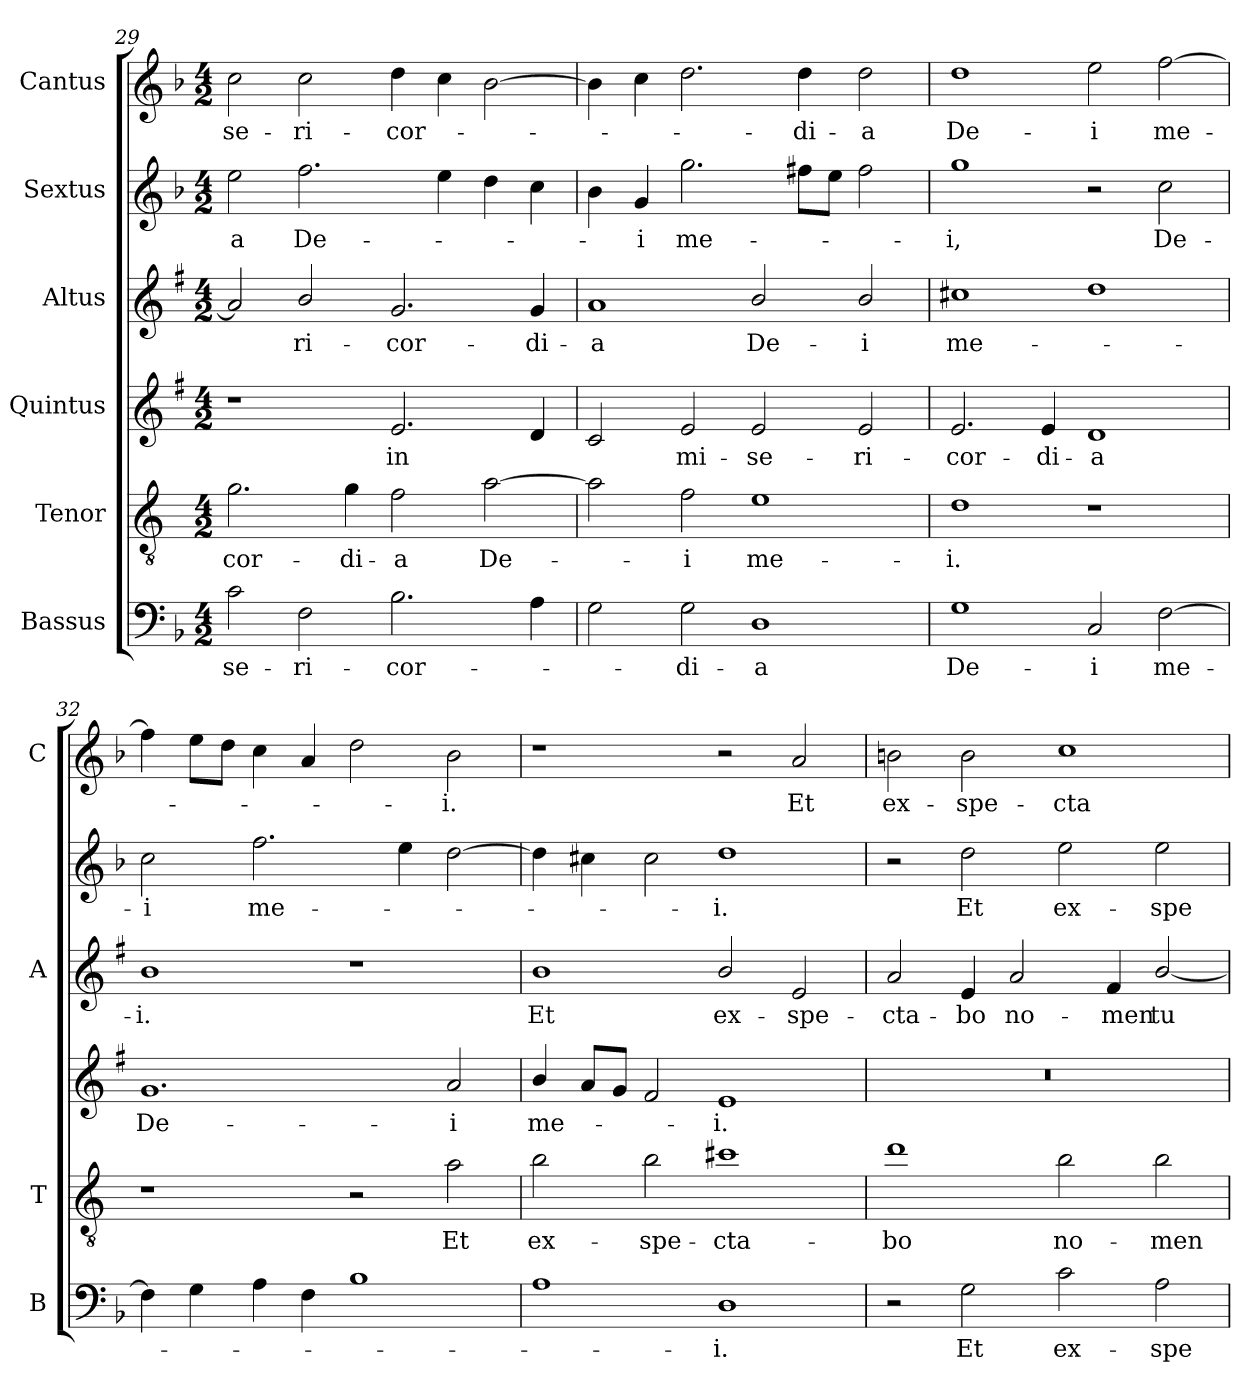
**kern	**text	**kern	**text	**kern	**text	**kern	**text	**kern	**text	**kern	**text
*part6	*part6	*part5	*part5	*part4	*part4	*part3	*part3	*part2	*part2	*part1	*part1
*staff6	*staff6	*staff5	*staff5	*staff4	*staff4	*staff3	*staff3	*staff2	*staff2	*staff1	*staff1
*I"Bassus	*	*I"Tenor	*	*I"Quintus	*	*I"Altus	*	*I"Sextus	*	*I"Cantus	*
*I'B	*	*I'T	*	*	*	*I'A	*	*	*	*I'C	*
!!LO:PB:g=z
*clefF4	*	*clefGv2	*	*clefG2	*	*clefG2	*	*clefG2	*	*clefG2	*
*	*	*ITrd4c7	*	*ITrd1c2	*	*ITrd1c2	*	*	*	*	*
*k[b-]	*	*k[b-]	*	*k[b-]	*	*k[b-]	*	*k[b-]	*	*k[b-]	*
*F:	*	*F:	*	*F:	*	*F:	*	*F:	*	*F:	*
*M4/2	*	*M4/2	*	*M4/2	*	*M4/2	*	*M4/2	*	*M4/2	*
=29	=29	=29	=29	=29	=29	=29	=29	=29	=29	=29	=29
!	!LO:LY:b	!	!LO:LY:b	!	!	!	!	!	!LO:LY:b	!	!LO:LY:b
2c\	-se-	2.c\	-cor-	1r	.	2g/]	.	2ee\	-a	2cc\	-se-
!	!LO:LY:b	!	!	!	!	!	!LO:LY:b	!	!LO:LY:b	!	!LO:LY:b
2F\	-ri-	.	.	.	.	2a/	-ri-	2.ff\	De-	2cc\	-ri-
!	!	!	!LO:LY:b	!	!	!	!	!	!	!	!
.	.	4c\	-di-	.	.	.	.	.	.	.	.
!	!LO:LY:b	!	!LO:LY:b	!	!LO:LY:b	!	!LO:LY:b	!	!	!	!LO:LY:b
2.B-\	-cor-	2B-\	-a	2.d/	in	2.f/	-cor-	.	.	4dd\	-cor-
.	.	.	.	.	.	.	.	4ee\	.	4cc\	.
!	!	!	!LO:LY:b	!	!	!	!	!	!	!	!
.	.	[2d\	De-	.	.	.	.	4dd\	.	[2b-\	.
!	!	!	!	!	!	!	!LO:LY:b	!	!	!	!
4A\	.	.	.	4c/	.	4f/	-di-	4cc\	.	.	.
=30	=30	=30	=30	=30	=30	=30	=30	=30	=30	=30	=30
!	!	!	!	!	!	!	!LO:LY:b	!	!	!	!
2G\	.	2d\]	.	2B-/	.	1g	-a	4b-\	.	4b-\]	.
!	!	!	!	!	!	!	!	!	!LO:LY:b	!	!
.	.	.	.	.	.	.	.	4g/	-i	4cc\	.
!	!LO:LY:b	!	!LO:LY:b	!	!LO:LY:b	!	!	!	!LO:LY:b	!	!
2G\	-di-	2B-\	-i	2d/	mi-	.	.	2.gg\	me-	2.dd\	.
!	!LO:LY:b	!	!LO:LY:b	!	!LO:LY:b	!	!LO:LY:b	!	!	!	!
1D	-a	1A	me-	2d/	-se-	2a/	De-	.	.	.	.
!	!	!	!	!	!	!	!	!	!	!	!LO:LY:b
.	.	.	.	.	.	.	.	8ff#X\L	.	4dd\	-di-
.	.	.	.	.	.	.	.	8ee\J	.	.	.
!	!	!	!	!	!LO:LY:b	!	!LO:LY:b	!	!	!	!LO:LY:b
.	.	.	.	2d/	-ri-	2a/	-i	2ff#\	.	2dd\	-a
=31	=31	=31	=31	=31	=31	=31	=31	=31	=31	=31	=31
!	!LO:LY:b	!	!LO:LY:b	!	!LO:LY:b	!	!LO:LY:b	!	!LO:LY:b	!	!LO:LY:b
1G	De-	1G	-i.	2.d/	-cor-	1bn	me-	1gg	-i,	1dd	De-
!	!	!	!	!	!LO:LY:b	!	!	!	!	!	!
.	.	.	.	4d/	-di-	.	.	.	.	.	.
!	!LO:LY:b	!	!	!	!LO:LY:b	!	!	!	!	!	!LO:LY:b
2C/	-i	1r	.	1c	-a	1cc	.	2r	.	2ee\	-i
!	!LO:LY:b	!	!	!	!	!	!	!	!LO:LY:b	!	!LO:LY:b
[2F\	me-	.	.	.	.	.	.	2cc\	De-	[2ff\	me-
=32	=32	=32	=32	=32	=32	=32	=32	=32	=32	=32	=32
!	!	!	!	!	!LO:LY:b	!	!LO:LY:b	!	!LO:LY:b	!	!
4F\]	.	1r	.	1.f	De-	1a	-i.	2cc\	-i	4ff\]	.
4G\	.	.	.	.	.	.	.	.	.	8ee\L	.
.	.	.	.	.	.	.	.	.	.	8dd\J	.
!	!	!	!	!	!	!	!	!	!LO:LY:b	!	!
4A\	.	.	.	.	.	.	.	2.ff\	me-	4cc\	.
4F\	.	.	.	.	.	.	.	.	.	4a/	.
1B-	.	2r	.	.	.	1r	.	.	.	2dd\	.
.	.	.	.	.	.	.	.	4ee\	.	.	.
!	!	!	!LO:LY:b	!	!LO:LY:b	!	!	!	!	!	!LO:LY:b
.	.	2d\	Et	2g/	-i	.	.	[2dd\	.	2b-\	-i.
=33	=33	=33	=33	=33	=33	=33	=33	=33	=33	=33	=33
!	!	!	!LO:LY:b	!	!LO:LY:b	!	!LO:LY:b	!	!	!	!
1A	.	2e\	ex-	4a/	me-	1a	Et	4dd\]	.	1r	.
.	.	.	.	8g/L	.	.	.	4cc#X\	.	.	.
.	.	.	.	8f/J	.	.	.	.	.	.	.
!	!	!	!LO:LY:b	!	!	!	!	!	!	!	!
.	.	2e\	-spe-	2e/	.	.	.	2cc#\	.	.	.
!	!LO:LY:b	!	!LO:LY:b	!	!LO:LY:b	!	!LO:LY:b	!	!LO:LY:b	!	!
1D	-i.	1f#X	-cta-	1d	-i.	2a/	ex-	1dd	-i.	2r	.
!	!	!	!	!	!	!	!LO:LY:b	!	!	!	!LO:LY:b
.	.	.	.	.	.	2d/	-spe-	.	.	2a/	Et
=34	=34	=34	=34	=34	=34	=34	=34	=34	=34	=34	=34
!	!	!	!LO:LY:b	!	!	!	!LO:LY:b	!	!	!	!LO:LY:b
2r	.	1g	-bo	0r	.	2g/	-cta-	2r	.	2bn\	ex-
!	!LO:LY:b	!	!	!	!	!	!LO:LY:b	!	!LO:LY:b	!	!LO:LY:b
2G\	Et	.	.	.	.	4d/	-bo	2dd\	Et	2b\	-spe-
!	!	!	!	!	!	!	!LO:LY:b	!	!	!	!
.	.	.	.	.	.	2g/	no-	.	.	.	.
!	!LO:LY:b	!	!LO:LY:b	!	!	!	!	!	!LO:LY:b	!	!LO:LY:b
2c\	ex-	2e\	no-	.	.	.	.	2ee\	ex-	1cc	-cta-
!	!	!	!	!	!	!	!LO:LY:b	!	!	!	!
.	.	.	.	.	.	4e/	-men	.	.	.	.
!	!LO:LY:b	!	!LO:LY:b	!	!	!	!LO:LY:b	!	!LO:LY:b	!	!
2A\	-spe-	2e\	-men	.	.	[2a/	tu-	2ee\	-spe-	.	.
=	=	=	=	=	=	=	=	=	=	=	=
*-	*-	*-	*-	*-	*-	*-	*-	*-	*-	*-	*-
